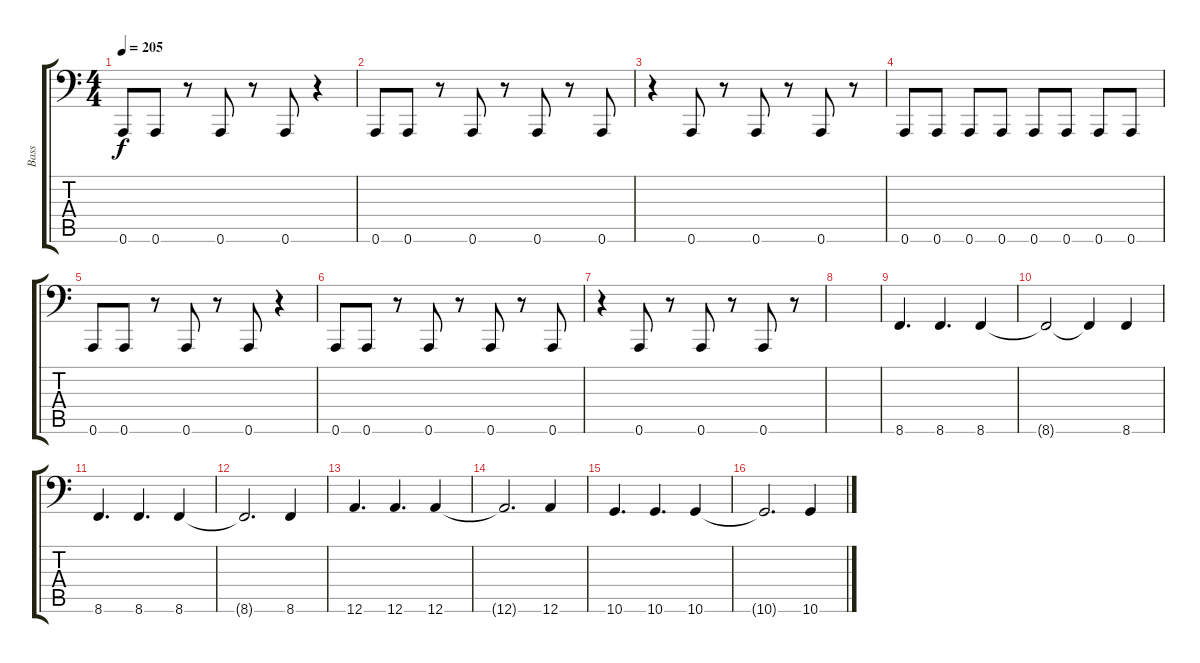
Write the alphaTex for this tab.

\track ("Bass" "Bass") {instrument electricbasspick}
\staff {score tabs}
\tuning (B2 Gb2 D2 A1 E1 A0) {hide}
\ts (4 4)
\tempo 205
\clef f4
\ks c
0.6.8{dy f} 0.6.8 r.8 0.6.8 r.8 0.6.8 r.4 |
0.6.8 0.6.8 r.8 0.6.8 r.8 0.6.8 r.8 0.6.8 |
r.4 0.6.8 r.8 0.6.8 r.8 0.6.8 r.8 |
0.6.8 0.6.8 0.6.8 0.6.8 0.6.8 0.6.8 0.6.8 0.6.8 |
0.6.8 0.6.8 r.8 0.6.8 r.8 0.6.8 r.4 |
0.6.8 0.6.8 r.8 0.6.8 r.8 0.6.8 r.8 0.6.8 |
r.4 0.6.8 r.8 0.6.8 r.8 0.6.8 r.8 |
|
8.6.4{d} 8.6.4{d} 8.6.4 |
8.6{t}.2 8.6{t}.4 8.6.4 |
8.6.4{d} 8.6.4{d} 8.6.4 |
8.6{t}.2{d} 8.6.4 |
12.6.4{d} 12.6.4{d} 12.6.4 |
12.6{t}.2{d} 12.6.4 |
10.6.4{d} 10.6.4{d} 10.6.4 |
10.6{t}.2{d} 10.6.4
